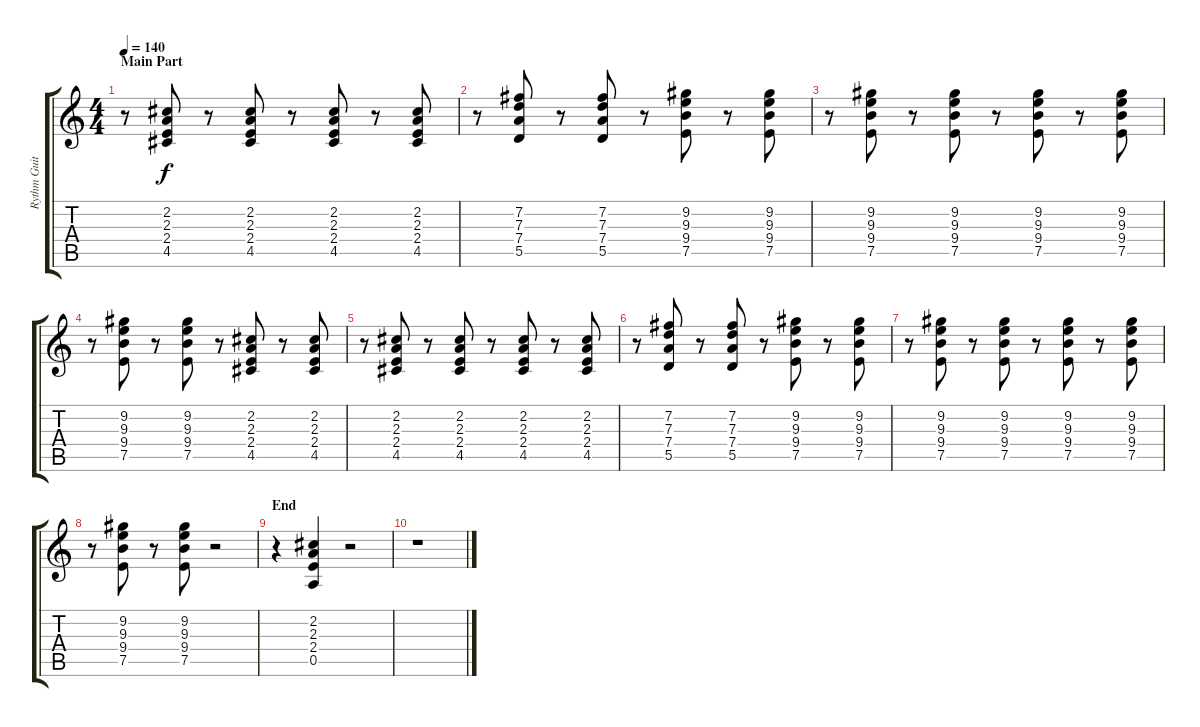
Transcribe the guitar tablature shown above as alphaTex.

\track ("Rythm Guitar" "Rythm Guit") {instrument acousticguitarsteel}
\staff {score tabs}
\tuning (E4 B3 G3 D3 A2 E2) {hide}
\ts (4 4)
\section ("" "Main Part")
\tempo 140
\clef g2
\ks c
r.8{dy f} (2.2 2.3 2.4 4.5).8 r.8 (2.2 2.3 2.4 4.5).8 r.8 (2.2 2.3 2.4 4.5).8 r.8 (2.2 2.3 2.4 4.5).8 |
r.8 (7.2 7.3 7.4 5.5).8 r.8 (7.2 7.3 7.4 5.5).8 r.8 (9.2 9.3 9.4 7.5).8 r.8 (9.2 9.3 9.4 7.5).8 |
r.8 (9.2 9.3 9.4 7.5).8 r.8 (9.2 9.3 9.4 7.5).8 r.8 (9.2 9.3 9.4 7.5).8 r.8 (9.2 9.3 9.4 7.5).8 |
r.8 (9.2 9.3 9.4 7.5).8 r.8 (9.2 9.3 9.4 7.5).8 r.8 (2.2 2.3 2.4 4.5).8 r.8 (2.2 2.3 2.4 4.5).8 |
r.8 (2.2 2.3 2.4 4.5).8 r.8 (2.2 2.3 2.4 4.5).8 r.8 (2.2 2.3 2.4 4.5).8 r.8 (2.2 2.3 2.4 4.5).8 |
r.8 (7.2 7.3 7.4 5.5).8 r.8 (7.2 7.3 7.4 5.5).8 r.8 (9.2 9.3 9.4 7.5).8 r.8 (9.2 9.3 9.4 7.5).8 |
r.8 (9.2 9.3 9.4 7.5).8 r.8 (9.2 9.3 9.4 7.5).8 r.8 (9.2 9.3 9.4 7.5).8 r.8 (9.2 9.3 9.4 7.5).8 |
r.8 (9.2 9.3 9.4 7.5).8 r.8 (9.2 9.3 9.4 7.5).8 r.2 |
\section ("" "End")
r.4 (2.2 2.3 2.4 0.5).4 r.2 |
r.1
